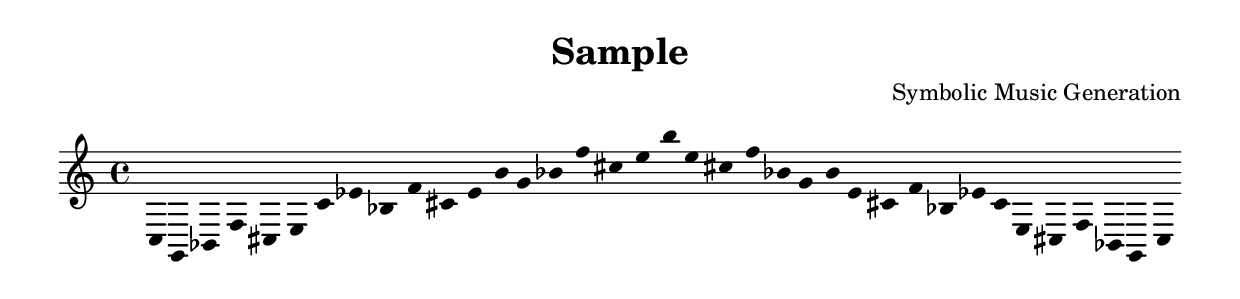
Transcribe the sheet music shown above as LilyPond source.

% z vector: tensor([[ 1.6636,  1.1815, -0.0400,  0.5563, -0.9018,  1.5439, -0.3228,  0.3965, 0.9757, -0.7258,  0.4764,  0.7278]])
    \version "2.22.2"
    \header {
    title = "Sample"
    composer = "Symbolic Music Generation"
    }

    \score {
    <<
        \cadenzaOn
        \override Beam.breakable = ##t
        \accidentalStyle Score.forget
        \override Score.TextScript.padding = #2
        \override Stem.transparent = ##t
    {
    \clef treble
        c16 [ g, bes, f cis e c' ees' bes f' cis' e' b' g' bes' f'' cis'' e'' b'' e'' cis'' f'' bes' g' b' e' cis' f' bes ees' c' e cis f bes, g, ]
    c
    }
    >>
    \layout {
        indent = 0\mm
        line-width = 190\mm
        \override Stem.transparent = ##t
    }    
    }
    
    